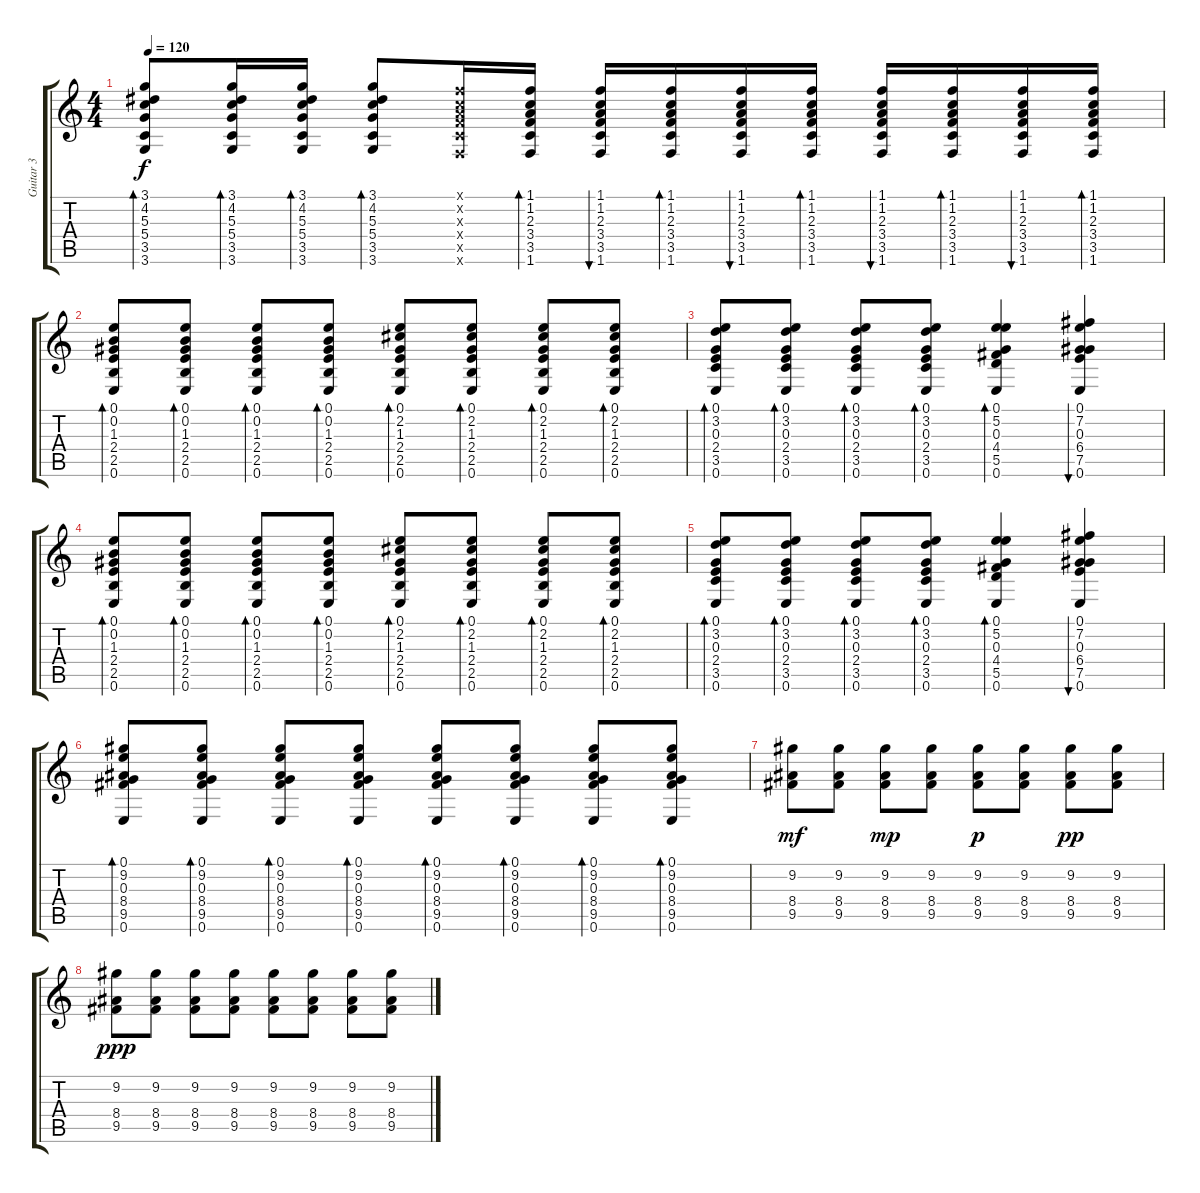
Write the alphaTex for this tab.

\track ("Guitar 3" "Guitar 3") {instrument acousticguitarnylon}
\staff {score tabs}
\tuning (E4 B3 G3 D3 A2 E2) {hide}
\ts (4 4)
\tempo 120
\clef g2
\ks c
(3.1 4.2 5.3 5.4 3.5 3.6).8{bd 30 dy f} (3.1 4.2 5.3 5.4 3.5 3.6).16{bd 30} (3.1 4.2 5.3 5.4 3.5 3.6).16{bd 30} (3.1 4.2 5.3 5.4 3.5 3.6).8{bd 30} (1.1{x} 1.2{x} 2.3{x} 3.4{x} 3.5{x} 1.6{x}).16 (1.1 1.2 2.3 3.4 3.5 1.6).16{bd 30} (1.1 1.2 2.3 3.4 3.5 1.6).16{bu 30} (1.1 1.2 2.3 3.4 3.5 1.6).16{bd 30} (1.1 1.2 2.3 3.4 3.5 1.6).16{bu 30} (1.1 1.2 2.3 3.4 3.5 1.6).16{bd 30} (1.1 1.2 2.3 3.4 3.5 1.6).16{bu 30} (1.1 1.2 2.3 3.4 3.5 1.6).16{bd 30} (1.1 1.2 2.3 3.4 3.5 1.6).16{bu 30} (1.1 1.2 2.3 3.4 3.5 1.6).16{bd 30} |
(0.1 0.2 1.3 2.4 2.5 0.6).8{bd 30 balance 16} (0.1 0.2 1.3 2.4 2.5 0.6).8{bd 30} (0.1 0.2 1.3 2.4 2.5 0.6).8{bd 30} (0.1 0.2 1.3 2.4 2.5 0.6).8{bd 30} (0.1 2.2 1.3 2.4 2.5 0.6).8{bd 30} (0.1 2.2 1.3 2.4 2.5 0.6).8{bd 30} (0.1 2.2 1.3 2.4 2.5 0.6).8{bd 30} (0.1 2.2 1.3 2.4 2.5 0.6).8{bd 30} |
(0.1 3.2 0.3 2.4 3.5 0.6).8{bd 30} (0.1 3.2 0.3 2.4 3.5 0.6).8{bd 30} (0.1 3.2 0.3 2.4 3.5 0.6).8{bd 30} (0.1 3.2 0.3 2.4 3.5 0.6).8{bd 30} (0.1 5.2 0.3 4.4 5.5 0.6).4{bd 30} (0.1 7.2 0.3 6.4 7.5 0.6).4{bu 30} |
(0.1 0.2 1.3 2.4 2.5 0.6).8{bd 30 balance 16} (0.1 0.2 1.3 2.4 2.5 0.6).8{bd 30} (0.1 0.2 1.3 2.4 2.5 0.6).8{bd 30} (0.1 0.2 1.3 2.4 2.5 0.6).8{bd 30} (0.1 2.2 1.3 2.4 2.5 0.6).8{bd 30} (0.1 2.2 1.3 2.4 2.5 0.6).8{bd 30} (0.1 2.2 1.3 2.4 2.5 0.6).8{bd 30} (0.1 2.2 1.3 2.4 2.5 0.6).8{bd 30} |
(0.1 3.2 0.3 2.4 3.5 0.6).8{bd 30} (0.1 3.2 0.3 2.4 3.5 0.6).8{bd 30} (0.1 3.2 0.3 2.4 3.5 0.6).8{bd 30} (0.1 3.2 0.3 2.4 3.5 0.6).8{bd 30} (0.1 5.2 0.3 4.4 5.5 0.6).4{bd 30} (0.1 7.2 0.3 6.4 7.5 0.6).4{bu 30} |
(0.1 9.2 0.3 8.4 9.5 0.6).8{bd 30} (0.1 9.2 0.3 8.4 9.5 0.6).8{bd 30} (0.1 9.2 0.3 8.4 9.5 0.6).8{bd 30} (0.1 9.2 0.3 8.4 9.5 0.6).8{bd 30} (0.1 9.2 0.3 8.4 9.5 0.6).8{bd 30} (0.1 9.2 0.3 8.4 9.5 0.6).8{bd 30} (0.1 9.2 0.3 8.4 9.5 0.6).8{bd 30} (0.1 9.2 0.3 8.4 9.5 0.6).8{bd 30} |
(9.2 8.4 9.5).8{dy mf} (9.2 8.4 9.5).8 (9.2 8.4 9.5).8{dy mp} (9.2 8.4 9.5).8 (9.2 8.4 9.5).8{dy p} (9.2 8.4 9.5).8 (9.2 8.4 9.5).8{dy pp} (9.2 8.4 9.5).8 |
(9.2 8.4 9.5).8{dy ppp} (9.2 8.4 9.5).8 (9.2 8.4 9.5).8 (9.2 8.4 9.5).8 (9.2 8.4 9.5).8 (9.2 8.4 9.5).8 (9.2 8.4 9.5).8 (9.2 8.4 9.5).8
